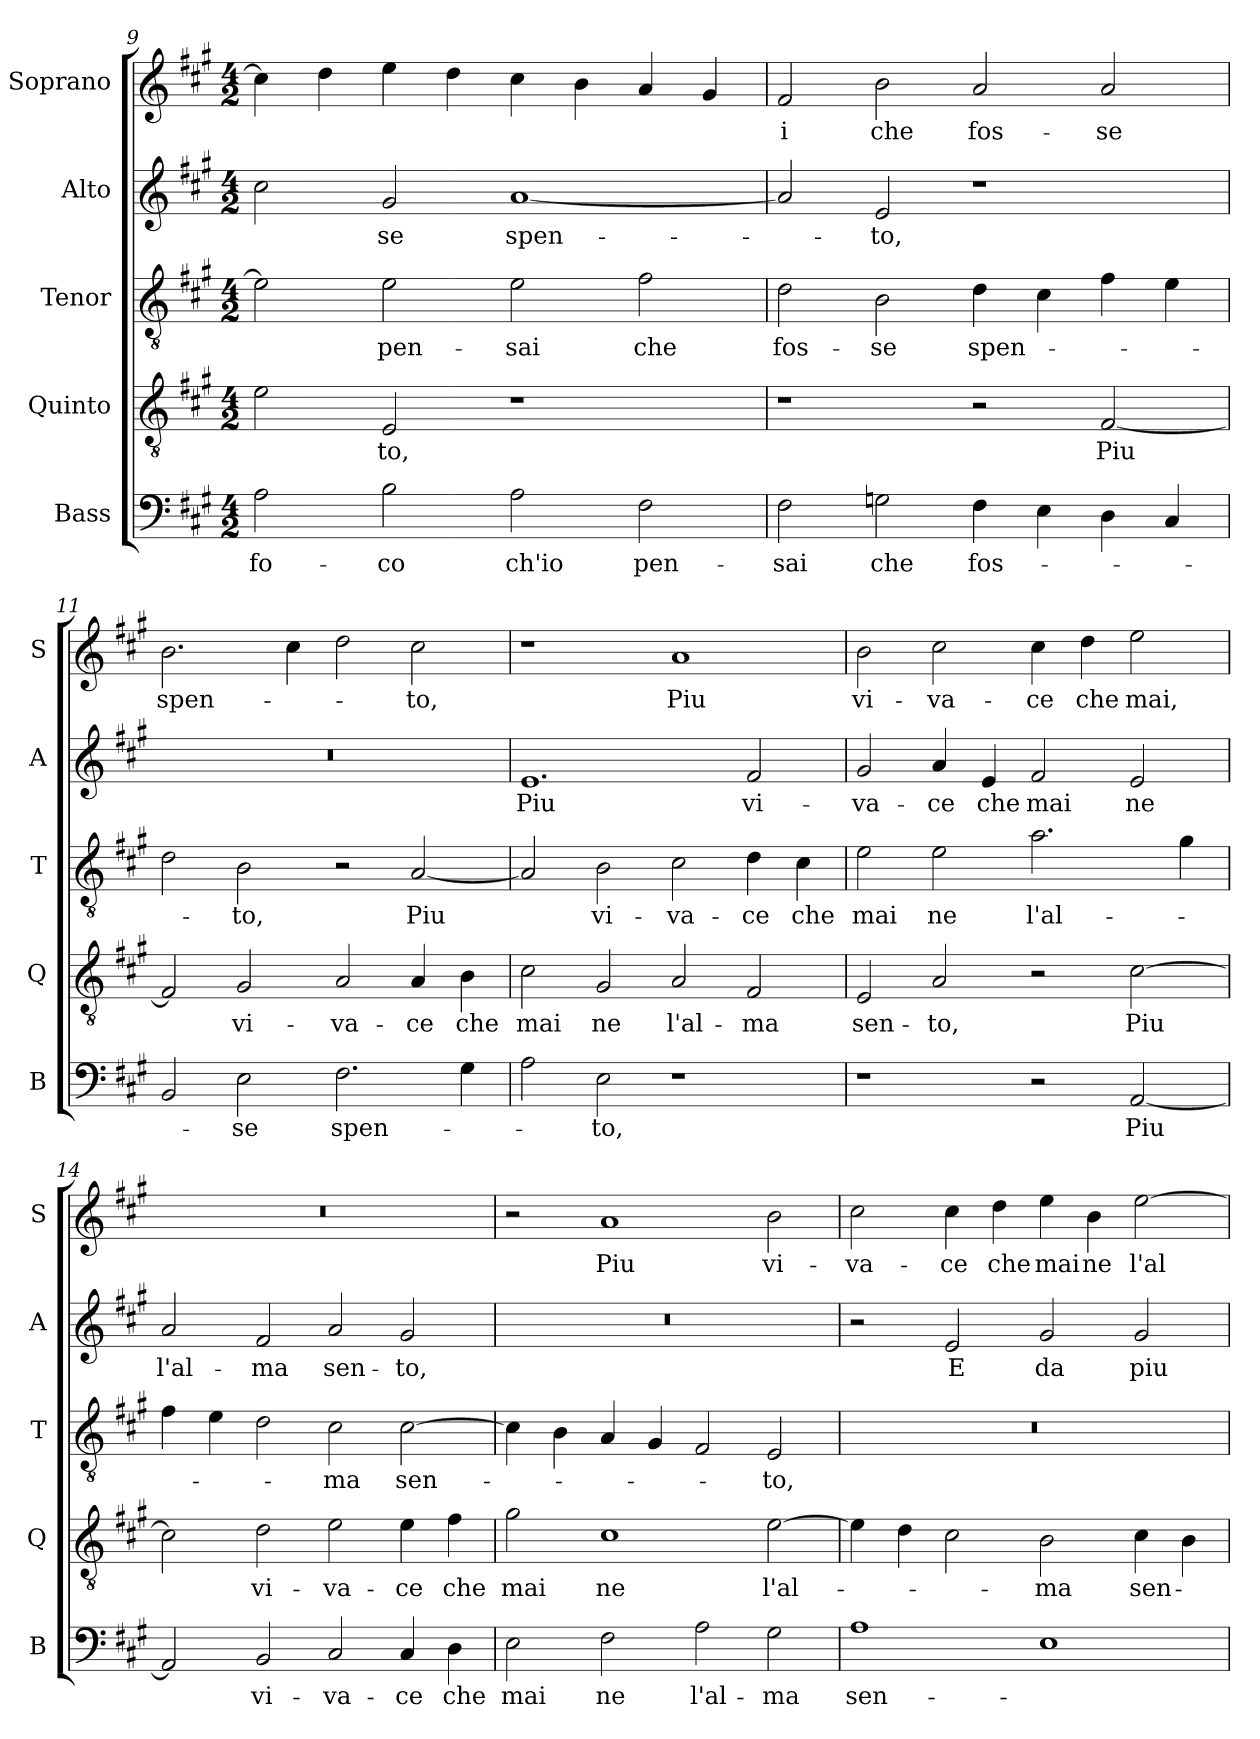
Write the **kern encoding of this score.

**kern	**text	**kern	**text	**kern	**text	**kern	**text	**kern	**text
*part5	*part5	*part4	*part4	*part3	*part3	*part2	*part2	*part1	*part1
*staff5	*staff5	*staff4	*staff4	*staff3	*staff3	*staff2	*staff2	*staff1	*staff1
*I"Bass	*	*I"Quinto	*	*I"Tenor	*	*I"Alto	*	*I"Soprano	*
*I'B	*	*I'Q	*	*I'T	*	*I'A	*	*I'S	*
*clefF4	*	*clefGv2	*	*clefGv2	*	*clefG2	*	*clefG2	*
*k[f#c#g#]	*	*k[f#c#g#]	*	*k[f#c#g#]	*	*k[f#c#g#]	*	*k[f#c#g#]	*
*A:	*	*A:	*	*A:	*	*A:	*	*A:	*
*M4/2	*	*M4/2	*	*M4/2	*	*M4/2	*	*M4/2	*
=9	=9	=9	=9	=9	=9	=9	=9	=9	=9
!	!LO:LY:b	!	!	!	!	!	!	!	!
2A\	fo-	2e\	.	2e\]	.	2cc#\	.	4cc#\]	.
.	.	.	.	.	.	.	.	4dd\	.
!	!LO:LY:b	!	!LO:LY:b	!	!LO:LY:b	!	!LO:LY:b	!	!
2B\	-co	2E/	-to,	2e\	pen-	2g#/	-se	4ee\	.
.	.	.	.	.	.	.	.	4dd\	.
!	!LO:LY:b	!	!	!	!LO:LY:b	!	!LO:LY:b	!	!
2A\	ch'io	1r	.	2e\	-sai	[1a	spen-	4cc#\	.
.	.	.	.	.	.	.	.	4b\	.
!	!LO:LY:b	!	!	!	!LO:LY:b	!	!	!	!
2F#\	pen-	.	.	2f#\	che	.	.	4a/	.
.	.	.	.	.	.	.	.	4g#/	.
=10	=10	=10	=10	=10	=10	=10	=10	=10	=10
!	!LO:LY:b	!	!	!	!LO:LY:b	!	!	!	!LO:LY:b
2F#\	-sai	1r	.	2d\	fos-	2a/]	.	2f#/	-i
!	!LO:LY:b	!	!	!	!LO:LY:b	!	!LO:LY:b	!	!LO:LY:b
2Gn\	che	.	.	2B\	-se	2e/	-to,	2b\	che
!	!LO:LY:b	!	!	!	!LO:LY:b	!	!	!	!LO:LY:b
4F#\	fos-	2r	.	4d\	spen-	1r	.	2a/	fos-
4E\	.	.	.	4c#\	.	.	.	.	.
!	!	!	!LO:LY:b	!	!	!	!	!	!LO:LY:b
4D\	.	[2F#/	Piu	4f#\	.	.	.	2a/	-se
4C#/	.	.	.	4e\	.	.	.	.	.
!!LO:LB:g=z
=11	=11	=11	=11	=11	=11	=11	=11	=11	=11
!	!	!	!	!	!	!	!	!	!LO:LY:b
2BB/	.	2F#/]	.	2d\	.	0r	.	2.b\	spen-
!	!LO:LY:b	!	!LO:LY:b	!	!LO:LY:b	!	!	!	!
2E\	-se	2G#/	vi-	2B\	-to,	.	.	.	.
.	.	.	.	.	.	.	.	4cc#\	.
!	!LO:LY:b	!	!LO:LY:b	!	!	!	!	!	!
2.F#\	spen-	2A/	-va-	2r	.	.	.	2dd\	.
!	!	!	!LO:LY:b	!	!LO:LY:b	!	!	!	!LO:LY:b
.	.	4A/	-ce	[2A/	Piu	.	.	2cc#\	-to,
!	!	!	!LO:LY:b	!	!	!	!	!	!
4G#\	.	4B\	che	.	.	.	.	.	.
=12	=12	=12	=12	=12	=12	=12	=12	=12	=12
!	!	!	!LO:LY:b	!	!	!	!LO:LY:b	!	!
2A\	.	2c#\	mai	2A/]	.	1.e	Piu	1r	.
!	!LO:LY:b	!	!LO:LY:b	!	!LO:LY:b	!	!	!	!
2E\	-to,	2G#/	ne	2B\	vi-	.	.	.	.
!	!	!	!LO:LY:b	!	!LO:LY:b	!	!	!	!LO:LY:b
1r	.	2A/	l'al-	2c#\	-va-	.	.	1a	Piu
!	!	!	!LO:LY:b	!	!LO:LY:b	!	!LO:LY:b	!	!
.	.	2F#/	-ma	4d\	-ce	2f#/	vi-	.	.
!	!	!	!	!	!LO:LY:b	!	!	!	!
.	.	.	.	4c#\	che	.	.	.	.
=13	=13	=13	=13	=13	=13	=13	=13	=13	=13
!	!	!	!LO:LY:b	!	!LO:LY:b	!	!LO:LY:b	!	!LO:LY:b
1r	.	2E/	sen-	2e\	mai	2g#/	-va-	2b\	vi-
!	!	!	!LO:LY:b	!	!LO:LY:b	!	!LO:LY:b	!	!LO:LY:b
.	.	2A/	-to,	2e\	ne	4a/	-ce	2cc#\	-va-
!	!	!	!	!	!	!	!LO:LY:b	!	!
.	.	.	.	.	.	4e/	che	.	.
!	!	!	!	!	!LO:LY:b	!	!LO:LY:b	!	!LO:LY:b
2r	.	2r	.	2.a\	l'al-	2f#/	mai	4cc#\	-ce
!	!	!	!	!	!	!	!	!	!LO:LY:b
.	.	.	.	.	.	.	.	4dd\	che
!	!LO:LY:b	!	!LO:LY:b	!	!	!	!LO:LY:b	!	!LO:LY:b
[2AA/	Piu	[2c#\	Piu	.	.	2e/	ne	2ee\	mai,
.	.	.	.	4g#\	.	.	.	.	.
=14	=14	=14	=14	=14	=14	=14	=14	=14	=14
!	!	!	!	!	!	!	!LO:LY:b	!	!
2AA/]	.	2c#\]	.	4f#\	.	2a/	l'al-	0r	.
.	.	.	.	4e\	.	.	.	.	.
!	!LO:LY:b	!	!LO:LY:b	!	!	!	!LO:LY:b	!	!
2BB/	vi-	2d\	vi-	2d\	.	2f#/	-ma	.	.
!	!LO:LY:b	!	!LO:LY:b	!	!LO:LY:b	!	!LO:LY:b	!	!
2C#/	-va-	2e\	-va-	2c#\	-ma	2a/	sen-	.	.
!	!LO:LY:b	!	!LO:LY:b	!	!LO:LY:b	!	!LO:LY:b	!	!
4C#/	-ce	4e\	-ce	[2c#\	sen-	2g#/	-to,	.	.
!	!LO:LY:b	!	!LO:LY:b	!	!	!	!	!	!
4D\	che	4f#\	che	.	.	.	.	.	.
!!LO:LB:g=z
=15	=15	=15	=15	=15	=15	=15	=15	=15	=15
!	!LO:LY:b	!	!LO:LY:b	!	!	!	!	!	!
2E\	mai	2g#\	mai	4c#\]	.	0r	.	2r	.
.	.	.	.	4B\	.	.	.	.	.
!	!LO:LY:b	!	!LO:LY:b	!	!	!	!	!	!LO:LY:b
2F#\	ne	1c#	ne	4A/	.	.	.	1a	Piu
.	.	.	.	4G#/	.	.	.	.	.
!	!LO:LY:b	!	!	!	!	!	!	!	!
2A\	l'al-	.	.	2F#/	.	.	.	.	.
!	!LO:LY:b	!	!LO:LY:b	!	!LO:LY:b	!	!	!	!LO:LY:b
2G#\	-ma	[2e\	l'al-	2E/	-to,	.	.	2b\	vi-
=16	=16	=16	=16	=16	=16	=16	=16	=16	=16
!	!LO:LY:b	!	!	!	!	!	!	!	!LO:LY:b
1A	sen-	4e\]	.	0r	.	2r	.	2cc#\	-va-
.	.	4d\	.	.	.	.	.	.	.
!	!	!	!	!	!	!	!LO:LY:b	!	!LO:LY:b
.	.	2c#\	.	.	.	2e/	E	4cc#\	-ce
!	!	!	!	!	!	!	!	!	!LO:LY:b
.	.	.	.	.	.	.	.	4dd\	che
!	!	!	!LO:LY:b	!	!	!	!LO:LY:b	!	!LO:LY:b
1E	.	2B\	-ma	.	.	2g#/	da	4ee\	mai
!	!	!	!	!	!	!	!	!	!LO:LY:b
.	.	.	.	.	.	.	.	4b\	ne
!	!	!	!LO:LY:b	!	!	!	!LO:LY:b	!	!LO:LY:b
.	.	4c#\	sen-	.	.	2g#/	piu	[2ee\	l'al-
.	.	4B\	.	.	.	.	.	.	.
=	=	=	=	=	=	=	=	=	=
*-	*-	*-	*-	*-	*-	*-	*-	*-	*-
